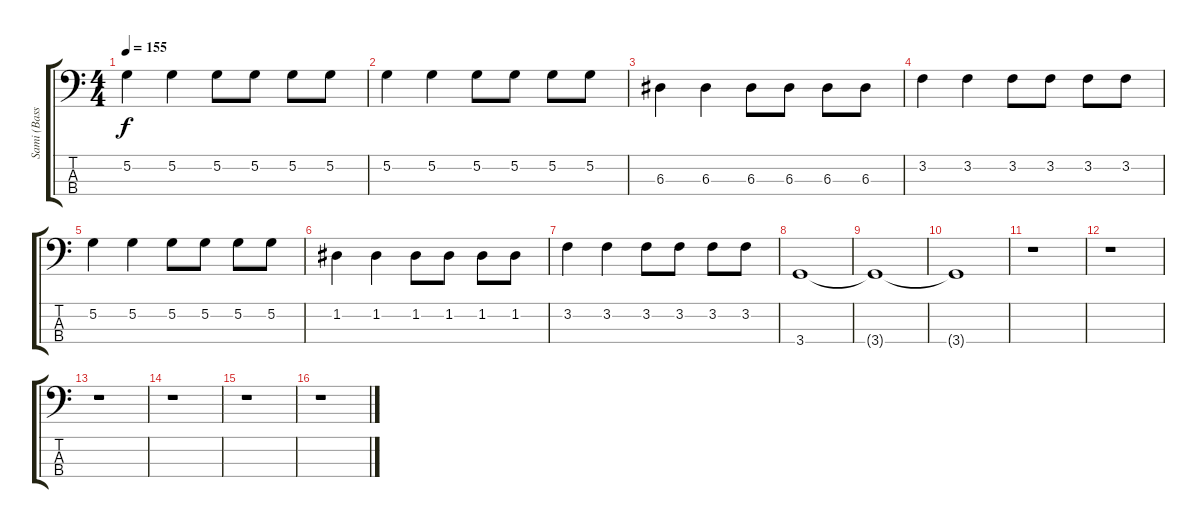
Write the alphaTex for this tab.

\track ("Sami (Bass)" "Sami (Bass") {instrument electricbasspick}
\staff {score tabs}
\tuning (G2 D2 A1 E1) {hide}
\ts (4 4)
\tempo 155
\clef f4
\ks c
5.2.4{dy f} 5.2.4 5.2.8 5.2.8 5.2.8 5.2.8 |
5.2.4 5.2.4 5.2.8 5.2.8 5.2.8 5.2.8 |
6.3.4 6.3.4 6.3.8 6.3.8 6.3.8 6.3.8 |
3.2.4 3.2.4 3.2.8 3.2.8 3.2.8 3.2.8 |
5.2.4 5.2.4 5.2.8 5.2.8 5.2.8 5.2.8 |
1.2.4 1.2.4 1.2.8 1.2.8 1.2.8 1.2.8 |
3.2.4 3.2.4 3.2.8 3.2.8 3.2.8 3.2.8 |
3.4.1 |
3.4{t}.1 |
3.4{t}.1 |
r.1 |
r.1 |
r.1 |
r.1 |
r.1 |
r.1
